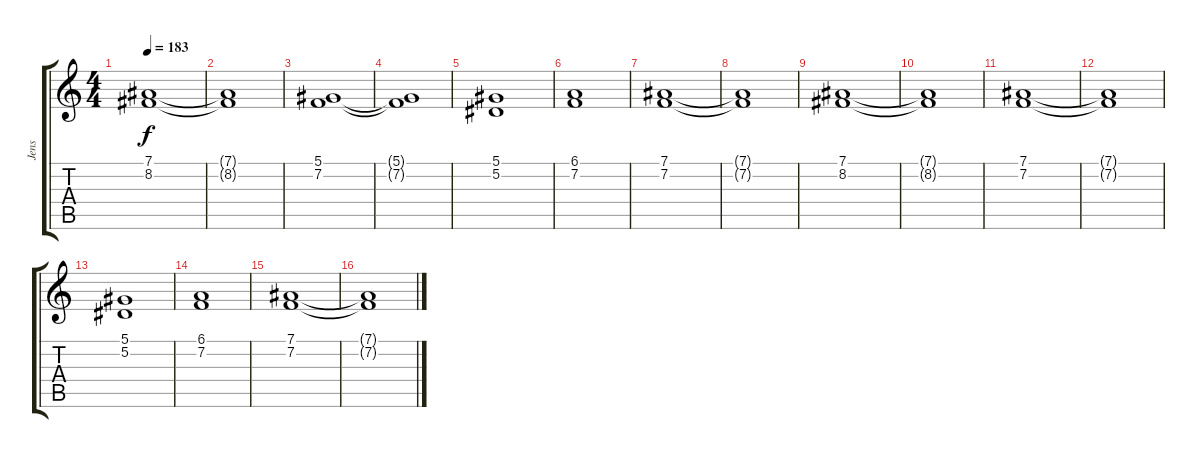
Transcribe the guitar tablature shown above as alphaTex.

\track ("Jens" "Jens") {instrument synthstrings1}
\staff {score tabs}
\tuning (Eb4 Bb3 Gb3 Db3 Ab2 Eb2) {hide}
\ts (4 4)
\tempo 183
\clef g2
\ks c
(7.1 8.2).1{dy f} |
(7.1{t} 8.2{t}).1 |
(5.1 7.2).1 |
(5.1{t} 7.2{t}).1 |
(5.1 5.2).1 |
(6.1 7.2).1 |
(7.1 7.2).1 |
(7.1{t} 7.2{t}).1 |
(7.1 8.2).1 |
(7.1{t} 8.2{t}).1 |
(7.1 7.2).1 |
(7.1{t} 7.2{t}).1 |
(5.1 5.2).1 |
(6.1 7.2).1 |
(7.1 7.2).1 |
(7.1{t} 7.2{t}).1
